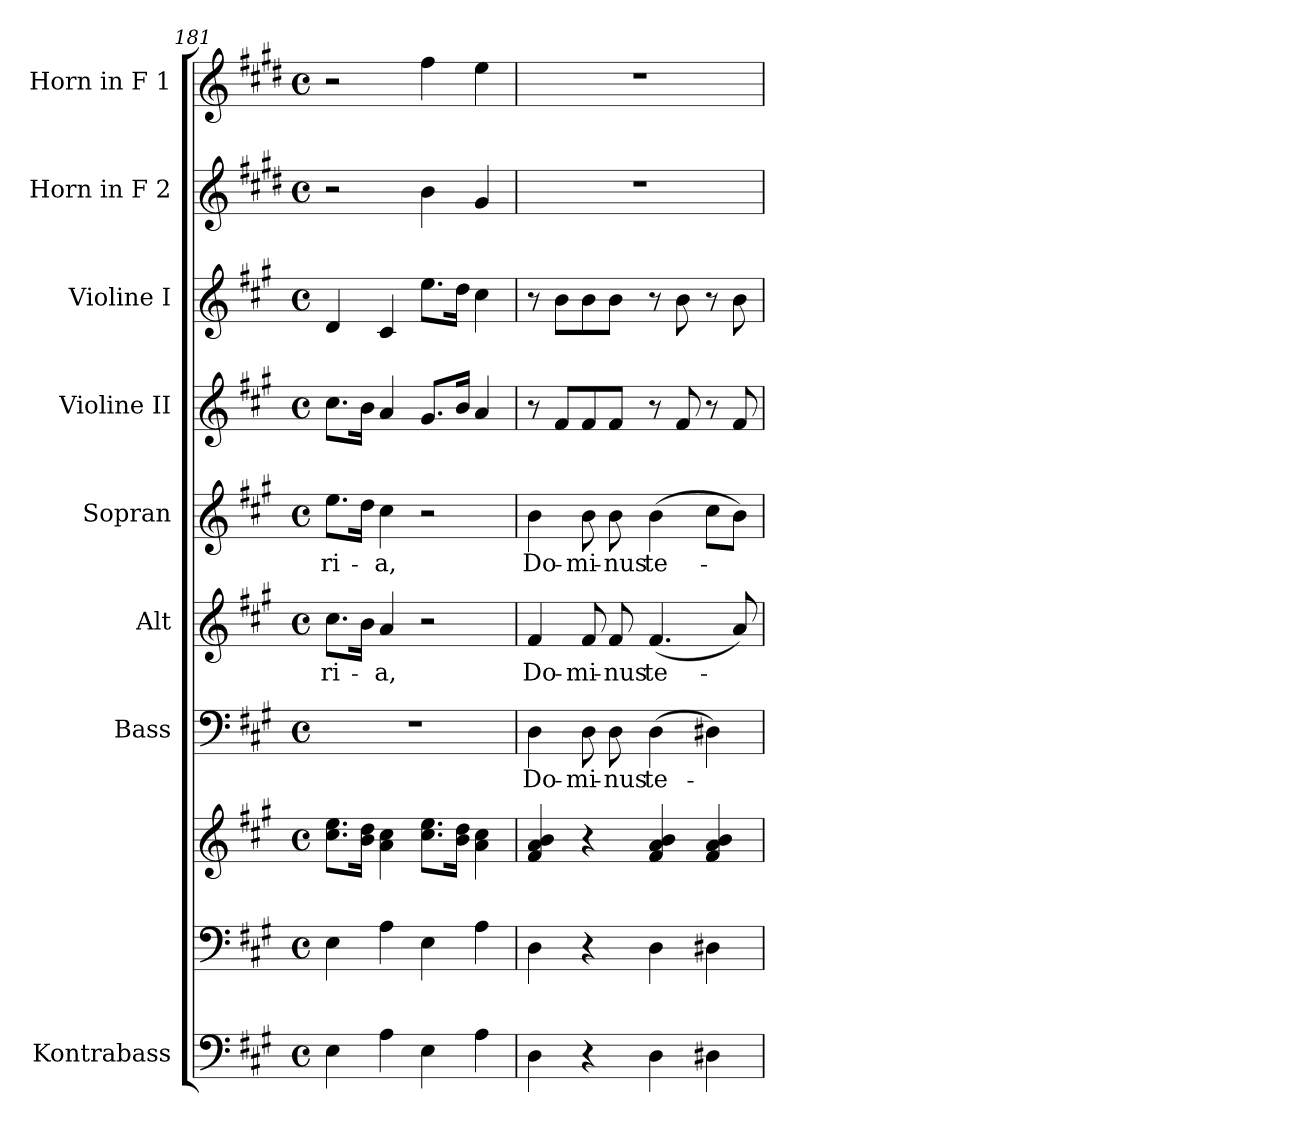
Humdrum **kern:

**kern	**kern	**kern	**kern	**text	**kern	**text	**kern	**text	**kern	**kern	**kern	**kern
*part9	*part8	*part8	*part7	*part7	*part6	*part6	*part5	*part5	*part4	*part3	*part2	*part1
*staff10	*staff9	*staff8	*staff7	*staff7	*staff6	*staff6	*staff5	*staff5	*staff4	*staff3	*staff2	*staff1
*I"Kontrabass	*	*	*I"Bass	*	*I"Alt	*	*I"Sopran	*	*I"Violine II	*I"Violine I	*I"Horn in F 2	*I"Horn in F 1
*I'Kb.	*	*	*I'B.	*	*I'A.	*	*I'S.	*	*I'Vl. II	*I'Vl. I	*	*
!!LO:PB:g=z
*clefF4	*clefF4	*clefG2	*clefF4	*	*clefG2	*	*clefG2	*	*clefG2	*clefG2	*clefG2	*clefG2
*ITrd7c12	*	*	*	*	*	*	*	*	*	*	*ITrd4c7	*ITrd4c7
*k[f#c#g#]	*k[f#c#g#]	*k[f#c#g#]	*k[f#c#g#]	*	*k[f#c#g#]	*	*k[f#c#g#]	*	*k[f#c#g#]	*k[f#c#g#]	*k[f#c#g#]	*k[f#c#g#]
*A:	*A:	*A:	*A:	*	*A:	*	*A:	*	*A:	*A:	*A:	*A:
*M4/4	*M4/4	*M4/4	*M4/4	*	*M4/4	*	*M4/4	*	*M4/4	*M4/4	*M4/4	*M4/4
*met(c)	*met(c)	*met(c)	*met(c)	*	*met(c)	*	*met(c)	*	*met(c)	*met(c)	*met(c)	*met(c)
=181	=181	=181	=181	=181	=181	=181	=181	=181	=181	=181	=181	=181
!	!	!	!	!	!	!LO:LY:b	!	!LO:LY:b	!	!	!	!
4EE\	4E\	8.cc#\ 8.ee\L	1r	.	8.cc#\L	-ri-	8.ee\L	-ri-	8.cc#\L	4d/	2r	2r
.	.	16b\ 16dd\Jk	.	.	16b\Jk	.	16dd\Jk	.	16b\Jk	.	.	.
!	!	!	!	!	!	!LO:LY:b	!	!LO:LY:b	!	!	!	!
4AA\	4A\	4a\ 4cc#\	.	.	4a/	-a,	4cc#\	-a,	4a/	4c#/	.	.
4EE\	4E\	8.cc#\ 8.ee\L	.	.	2r	.	2r	.	8.g#/L	8.ee\L	4e\	4b\
.	.	16b\ 16dd\Jk	.	.	.	.	.	.	16b/Jk	16dd\Jk	.	.
4AA\	4A\	4a\ 4cc#\	.	.	.	.	.	.	4a/	4cc#\	4c#/	4a\
=182	=182	=182	=182	=182	=182	=182	=182	=182	=182	=182	=182	=182
!	!	!	!	!LO:LY:b	!	!LO:LY:b	!	!LO:LY:b	!	!	!	!
4DD\	4D\	4f#/ 4a/ 4b/	4D\	Do-	4f#/	Do-	4b\	Do-	8r	8r	1r	1r
.	.	.	.	.	.	.	.	.	8f#/L	8b\L	.	.
!	!	!	!	!LO:LY:b	!	!LO:LY:b	!	!LO:LY:b	!	!	!	!
4r	4r	4r	8D\	-mi-	8f#/	-mi-	8b\	-mi-	8f#/	8b\	.	.
!	!	!	!	!LO:LY:b	!	!LO:LY:b	!	!LO:LY:b	!	!	!	!
.	.	.	8D\	-nus	8f#/	-nus	8b\	-nus	8f#/J	8b\J	.	.
!	!	!	!	!LO:LY:b	!	!LO:LY:b	!	!LO:LY:b	!	!	!	!
4DD\	4D\	4f#/ 4a/ 4b/	(>4D\	te-	(<4.f#/	te-	(>4b\	te-	8r	8r	.	.
.	.	.	.	.	.	.	.	.	8f#/	8b\	.	.
4DD#X\	4D#X\	4f#/ 4a/ 4b/	4D#X\)	.	.	.	8cc#\L	.	8r	8r	.	.
.	.	.	.	.	8a/)	.	8b\J)	.	8f#/	8b\	.	.
=	=	=	=	=	=	=	=	=	=	=	=	=
*-	*-	*-	*-	*-	*-	*-	*-	*-	*-	*-	*-	*-
